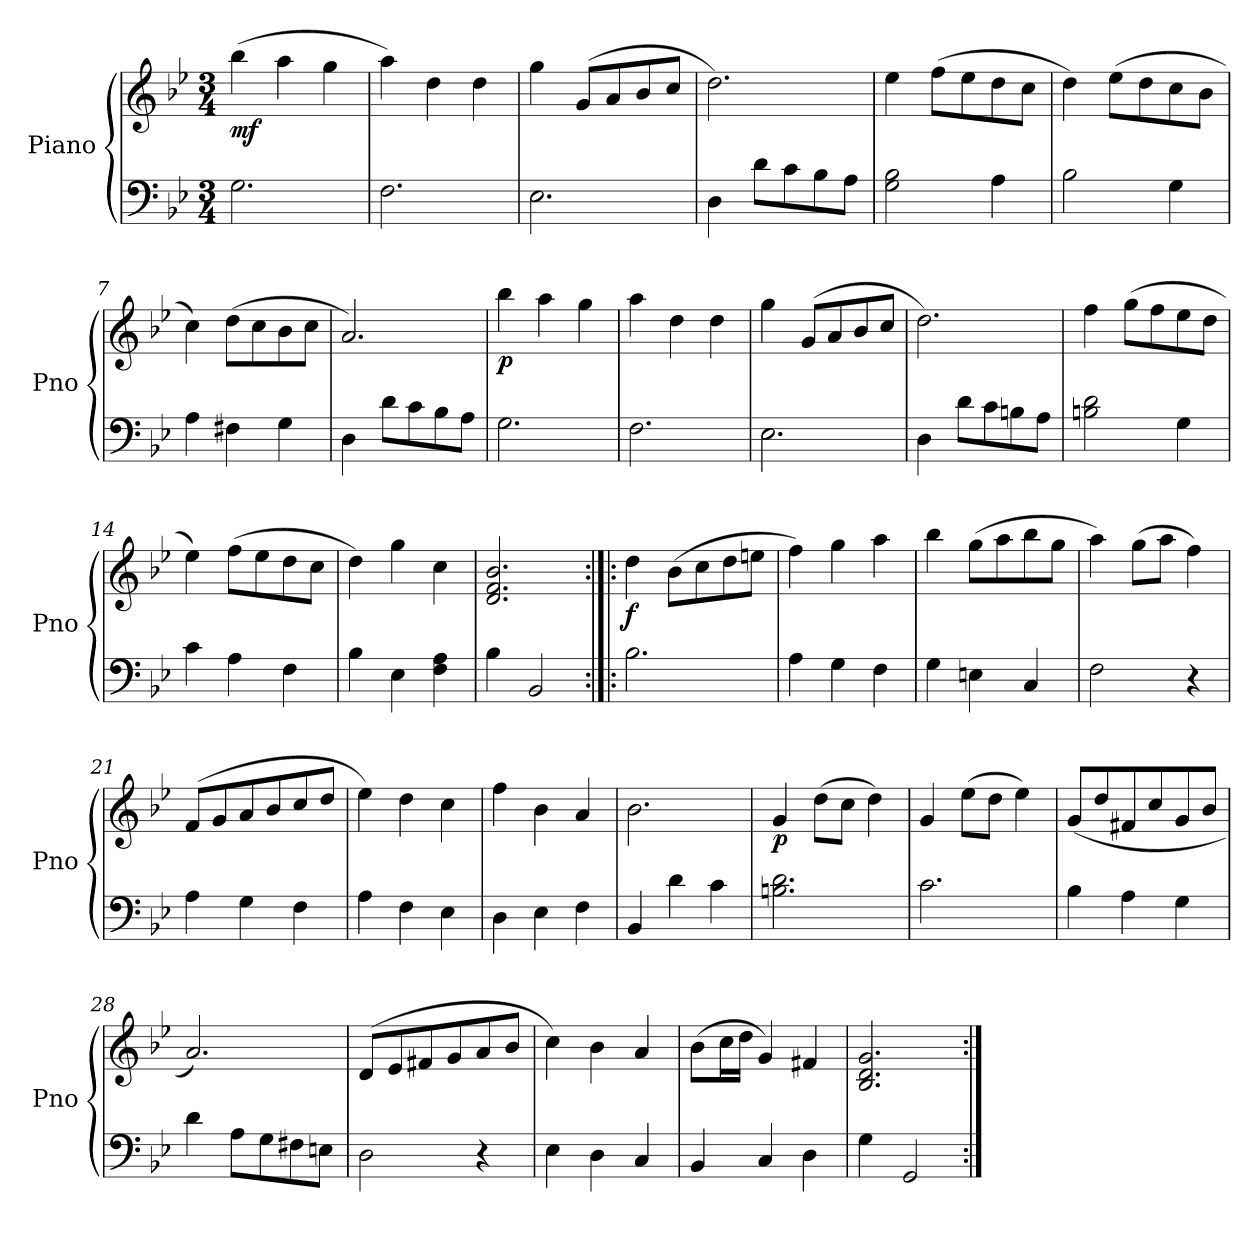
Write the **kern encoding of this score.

**kern	**kern	**dynam
*part1	*part1	*part1
*staff2	*staff1	*staff1/2
*I"Piano	*	*
*I'Pno	*	*
*clefF4	*clefG2	*
*k[b-e-]	*k[b-e-]	*
*B-:	*B-:	*
*M3/4	*M3/4	*
=1	=1	=1
!	!	!LO:DY:b
2.G\	(4bb-\	mf
.	4aa\	.
.	4gg\	.
=2	=2	=2
2.F\	4aa\)	.
.	4dd\	.
.	4dd\	.
=3	=3	=3
2.E-\	4gg\	.
.	(8g/L	.
.	8a/	.
.	8b-/	.
.	8cc/J	.
=4	=4	=4
4D\	2.dd\)	.
8d\L	.	.
8c\	.	.
8B-\	.	.
8A\J	.	.
=5	=5	=5
2G\ 2B-\	4ee-\	.
.	(8ff\L	.
.	8ee-\	.
4A\	8dd\	.
.	8cc\J	.
=6	=6	=6
2B-\	4dd\)	.
.	(8ee-\L	.
.	8dd\	.
4G\	8cc\	.
.	8b-\J	.
=7	=7	=7
4A\	4cc\)	.
4F#X\	(8dd\L	.
.	8cc\	.
4G\	8b-\	.
.	8cc\J	.
=8	=8	=8
4D\	2.a/)	.
8d\L	.	.
8c\	.	.
8B-\	.	.
8A\J	.	.
!!LO:LB:g=z
=9	=9	=9
!	!	!LO:DY:b
2.G\	4bb-\	p
.	4aa\	.
.	4gg\	.
=10	=10	=10
2.F\	4aa\	.
.	4dd\	.
.	4dd\	.
=11	=11	=11
2.E-\	4gg\	.
.	(8g/L	.
.	8a/	.
.	8b-/	.
.	8cc/J	.
=12	=12	=12
4D\	2.dd\)	.
8d\L	.	.
8c\	.	.
8Bn\	.	.
8A\J	.	.
=13	=13	=13
2Bn\ 2d\	4ff\	.
.	(8gg\L	.
.	8ff\	.
4G\	8ee-\	.
.	8dd\J	.
=14	=14	=14
4c\	4ee-\)	.
4A\	(8ff\L	.
.	8ee-\	.
4F\	8dd\	.
.	8cc\J	.
=15	=15	=15
4B-\	4dd\)	.
4E-\	4gg\	.
4F\ 4A\	4cc\	.
=16	=16	=16
4B-\	2.d/ 2.f/ 2.b-/	.
2BB-/	.	.
!!LO:LB:g=z
=17:|!|:	=17:|!|:	=17:|!|:
!	!	!LO:DY:b
2.B-\	4dd\	f
.	(8b-\L	.
.	8cc\	.
.	8dd\	.
.	8een\J	.
=18	=18	=18
4A\	4ff\)	.
4G\	4gg\	.
4F\	4aa\	.
=19	=19	=19
4G\	4bb-\	.
4En\	(8gg\L	.
.	8aa\	.
4C/	8bb-\	.
.	8gg\J	.
=20	=20	=20
2F\	4aa\)	.
.	(8gg\L	.
.	8aa\J	.
4r	4ff\)	.
=21	=21	=21
4A\	(8f/L	.
.	8g/	.
4G\	8a/	.
.	8b-/	.
4F\	8cc/	.
.	8dd/J	.
=22	=22	=22
4A\	4ee-\)	.
4F\	4dd\	.
4E-\	4cc\	.
=23	=23	=23
4D\	4ff\	.
4E-\	4b-\	.
4F\	4a/	.
=24	=24	=24
4BB-/	2.b-\	.
4d\	.	.
4c\	.	.
!!LO:LB:g=z
=25	=25	=25
!	!	!LO:DY:b
2.Bn\ 2.d\	4g/	p
.	(8dd\L	.
.	8cc\J	.
.	4dd\)	.
=26	=26	=26
2.c\	4g/	.
.	(8ee-\L	.
.	8dd\J	.
.	4ee-\)	.
=27	=27	=27
4B-\	(8g/L	.
.	8dd/	.
4A\	8f#X/	.
.	8cc/	.
4G\	8g/	.
.	8b-/J	.
=28	=28	=28
4d\	2.a/)	.
8A\L	.	.
8G\	.	.
8F#X\	.	.
8En\J	.	.
=29	=29	=29
2D\	(8d/L	.
.	8e-/	.
.	8f#X/	.
.	8g/	.
4r	8a/	.
.	8b-/J	.
=30	=30	=30
4E-\	4cc\)	.
4D\	4b-\	.
4C/	4a/	.
=31	=31	=31
4BB-/	(8b-\L	.
.	16cc\L	.
.	16dd\JJ	.
4C/	4g/)	.
4D\	4f#X/	.
=32	=32	=32
4G\	2.B-/ 2.d/ 2.g/	.
2GG/	.	.
=:|!	=:|!	=:|!
*-	*-	*-
